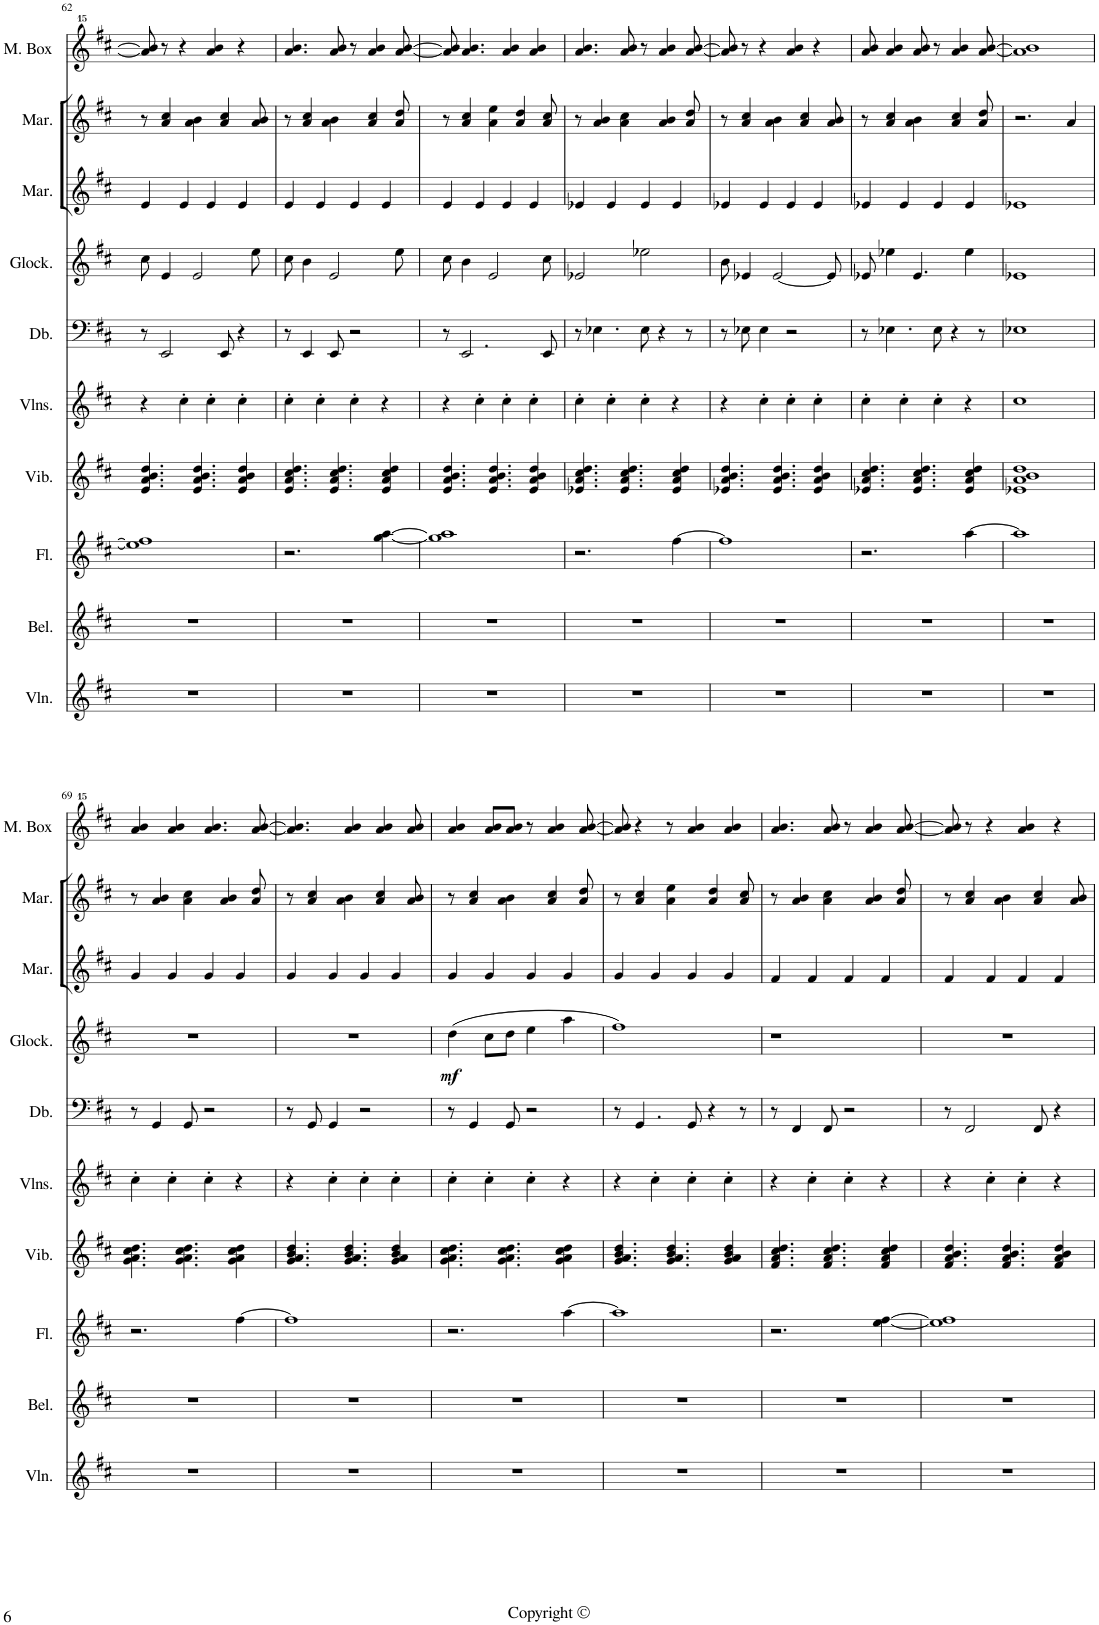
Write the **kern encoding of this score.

**kern	**kern	**kern	**kern	**kern	**kern	**kern	**dynam	**kern	**kern	**kern
*part10	*part9	*part8	*part7	*part6	*part5	*part4	*part4	*part3	*part2	*part1
*staff10	*staff9	*staff8	*staff7	*staff6	*staff5	*staff4	*staff4	*staff3	*staff2	*staff1
*I"Violin	*I"Tubular Bells	*I"Flute	*I"Vibraphone	*I"Violins	*I"Double Bass	*I"Glockenspiel	*	*I"Marimba	*I"Marimba	*I"Music Box
*I'Vln.	*I'Bel.	*I'Fl.	*I'Vib.	*I'Vlns.	*I'Db.	*I'Glock.	*	*I'Mar.	*I'Mar.	*I'M. Box
!!LO:PB:g=z
*clefG2	*clefG2	*clefG2	*clefG2	*clefG2	*clefF4	*clefG2	*	*clefG2	*clefG2	*clefG^^2
*	*	*	*	*	*Trd7c12	*Trd-14c-24	*	*	*	*
*k[f#c#]	*k[f#c#]	*k[f#c#]	*k[f#c#]	*k[f#c#]	*k[f#c#]	*k[f#c#]	*	*k[f#c#]	*k[f#c#]	*k[f#c#]
*M4/4	*M4/4	*M4/4	*M4/4	*M4/4	*M4/4	*M4/4	*	*M4/4	*M4/4	*M4/4
=62	=62	=62	=62	=62	=62	=62	=62	=62	=62	=62
1r	1r	1ee] 1ff#]	4.e/ 4.a/ 4.b/ 4.dd/	4r	8r	8cc#\	.	4e/	8r	8aaa/] 8bbb/]
.	.	.	.	.	2EE/	4e/	.	.	4a/ 4cc#/	8r
.	.	.	.	4cc#'\	.	.	.	4e/	.	4r
.	.	.	4.e/ 4.a/ 4.b/ 4.dd/	.	.	2e/	.	.	4a\ 4b\	.
.	.	.	.	4cc#'\	.	.	.	4e/	.	4aaa/ 4bbb/
.	.	.	.	.	8EE/	.	.	.	4a/ 4cc#/	.
.	.	.	4e/ 4a/ 4b/ 4dd/	4cc#'\	4r	.	.	4e/	.	4r
.	.	.	.	.	.	8ee\	.	.	8a/ 8b/	.
=63	=63	=63	=63	=63	=63	=63	=63	=63	=63	=63
1r	1r	2.r	4.e/ 4.a/ 4.cc#/ 4.dd/	4cc#'\	8r	8cc#\	.	4e/	8r	4.aaa/ 4.bbb/
.	.	.	.	.	4EE/	4b\	.	.	4a/ 4cc#/	.
.	.	.	.	4cc#'\	.	.	.	4e/	.	.
.	.	.	4.e/ 4.a/ 4.cc#/ 4.dd/	.	8EE/	2e/	.	.	4a\ 4b\	8aaa/ 8bbb/
.	.	.	.	4cc#'\	2r	.	.	4e/	.	8r
.	.	.	.	.	.	.	.	.	4a/ 4cc#/	4aaa/ 4bbb/
.	.	[4gg\ [4aa\	4e/ 4a/ 4cc#/ 4dd/	4r	.	.	.	4e/	.	.
.	.	.	.	.	.	8ee\	.	.	8a/ 8dd/	[8aaa/ [8bbb/
=64	=64	=64	=64	=64	=64	=64	=64	=64	=64	=64
1r	1r	1gg] 1aa]	4.e/ 4.a/ 4.b/ 4.dd/	4r	8r	8cc#\	.	4e/	8r	8aaa/] 8bbb/]
.	.	.	.	.	2.EE/	4b\	.	.	4a/ 4cc#/	4.aaa/ 4.bbb/
.	.	.	.	4cc#'\	.	.	.	4e/	.	.
.	.	.	4.e/ 4.a/ 4.b/ 4.dd/	.	.	2e/	.	.	4a\ 4ee\	.
.	.	.	.	4cc#'\	.	.	.	4e/	.	4aaa/ 4bbb/
.	.	.	.	.	.	.	.	.	4a/ 4dd/	.
.	.	.	4e/ 4a/ 4b/ 4dd/	4cc#'\	.	.	.	4e/	.	4aaa/ 4bbb/
.	.	.	.	.	8EE/	8cc#\	.	.	8a/ 8cc#/	.
=65	=65	=65	=65	=65	=65	=65	=65	=65	=65	=65
1r	1r	2.r	4.e-X/ 4.a/ 4.cc#/ 4.dd/	4cc#'\	8r	2e-X/	.	4e-X/	8r	4.aaa/ 4.bbb/
.	.	.	.	.	4.E-X\	.	.	.	4a/ 4b/	.
.	.	.	.	4cc#'\	.	.	.	4e-/	.	.
.	.	.	4.e-/ 4.a/ 4.cc#/ 4.dd/	.	.	.	.	.	4a\ 4cc#\	8aaa/ 8bbb/
.	.	.	.	4cc#'\	8E-\	2ee-X\	.	4e-/	.	8r
.	.	.	.	.	4r	.	.	.	4a/ 4b/	4aaa/ 4bbb/
.	.	[4ff#\	4e-/ 4a/ 4cc#/ 4dd/	4r	.	.	.	4e-/	.	.
.	.	.	.	.	8r	.	.	.	8a/ 8dd/	[8aaa/ [8bbb/
=66	=66	=66	=66	=66	=66	=66	=66	=66	=66	=66
1r	1r	1ff#]	4.e-X/ 4.a/ 4.b/ 4.dd/	4r	8r	8b\	.	4e-X/	8r	8aaa/] 8bbb/]
.	.	.	.	.	8E-X\	4e-X/	.	.	4a/ 4cc#/	8r
.	.	.	.	4cc#'\	4E-\	.	.	4e-/	.	4r
.	.	.	4.e-/ 4.a/ 4.b/ 4.dd/	.	.	[2e-/	.	.	4a\ 4b\	.
.	.	.	.	4cc#'\	2r	.	.	4e-/	.	4aaa/ 4bbb/
.	.	.	.	.	.	.	.	.	4a/ 4cc#/	.
.	.	.	4e-/ 4a/ 4b/ 4dd/	4cc#'\	.	.	.	4e-/	.	4r
.	.	.	.	.	.	8e-/]	.	.	8a/ 8b/	.
=67	=67	=67	=67	=67	=67	=67	=67	=67	=67	=67
1r	1r	2.r	4.e-X/ 4.a/ 4.cc#/ 4.dd/	4cc#'\	8r	8e-X/	.	4e-X/	8r	8aaa/ 8bbb/
.	.	.	.	.	4.E-X\	4ee-X\	.	.	4a/ 4cc#/	4aaa/ 4bbb/
.	.	.	.	4cc#'\	.	.	.	4e-/	.	.
.	.	.	4.e-/ 4.a/ 4.cc#/ 4.dd/	.	.	4.e-/	.	.	4a\ 4b\	8aaa/ 8bbb/
.	.	.	.	4cc#'\	8E-\	.	.	4e-/	.	8r
.	.	.	.	.	4r	.	.	.	4a/ 4cc#/	4aaa/ 4bbb/
.	.	[4aa\	4e-/ 4a/ 4cc#/ 4dd/	4r	.	4ee-\	.	4e-/	.	.
.	.	.	.	.	8r	.	.	.	8a/ 8dd/	[8aaa/ [8bbb/
=68	=68	=68	=68	=68	=68	=68	=68	=68	=68	=68
1r	1r	1aa]	1e-X 1a 1b 1dd	1cc#	1E-X	1e-X	.	1e-X	2.r	1aaa] 1bbb]
.	.	.	.	.	.	.	.	.	4a/	.
!!LO:LB:g=z
=69	=69	=69	=69	=69	=69	=69	=69	=69	=69	=69
1r	1r	2.r	4.g\ 4.a\ 4.cc#\ 4.dd\	4cc#'\	8r	1r	.	4g/	8r	4aaa/ 4bbb/
.	.	.	.	.	4GG/	.	.	.	4a/ 4b/	.
.	.	.	.	4cc#'\	.	.	.	4g/	.	4aaa/ 4bbb/
.	.	.	4.g\ 4.a\ 4.cc#\ 4.dd\	.	8GG/	.	.	.	4a\ 4cc#\	.
.	.	.	.	4cc#'\	2r	.	.	4g/	.	4.aaa/ 4.bbb/
.	.	.	.	.	.	.	.	.	4a/ 4b/	.
.	.	[4ff#\	4g\ 4a\ 4cc#\ 4dd\	4r	.	.	.	4g/	.	.
.	.	.	.	.	.	.	.	.	8a/ 8dd/	[8aaa/ [8bbb/
=70	=70	=70	=70	=70	=70	=70	=70	=70	=70	=70
1r	1r	1ff#]	4.g/ 4.a/ 4.b/ 4.dd/	4r	8r	1r	.	4g/	8r	4.aaa/] 4.bbb/]
.	.	.	.	.	8GG/	.	.	.	4a/ 4cc#/	.
.	.	.	.	4cc#'\	4GG/	.	.	4g/	.	.
.	.	.	4.g/ 4.a/ 4.b/ 4.dd/	.	.	.	.	.	4a\ 4b\	4aaa/ 4bbb/
.	.	.	.	4cc#'\	2r	.	.	4g/	.	.
.	.	.	.	.	.	.	.	.	4a/ 4cc#/	4aaa/ 4bbb/
.	.	.	4g/ 4a/ 4b/ 4dd/	4cc#'\	.	.	.	4g/	.	.
.	.	.	.	.	.	.	.	.	8a/ 8b/	8aaa/ 8bbb/
=71	=71	=71	=71	=71	=71	=71	=71	=71	=71	=71
!	!	!	!	!	!	!	!LO:DY:b	!	!	!
1r	1r	2.r	4.g\ 4.a\ 4.cc#\ 4.dd\	4cc#'\	8r	(4dd\	mf	4g/	8r	4aaa/ 4bbb/
.	.	.	.	.	4GG/	.	.	.	4a/ 4cc#/	.
.	.	.	.	4cc#'\	.	8cc#\L	.	4g/	.	8aaa/ 8bbb/L
.	.	.	4.g\ 4.a\ 4.cc#\ 4.dd\	.	8GG/	8dd\J	.	.	4a\ 4b\	8aaa/ 8bbb/J
.	.	.	.	4cc#'\	2r	4ee\	.	4g/	.	8r
.	.	.	.	.	.	.	.	.	4a/ 4cc#/	4aaa/ 4bbb/
.	.	[4aa\	4g\ 4a\ 4cc#\ 4dd\	4r	.	4aa\	.	4g/	.	.
.	.	.	.	.	.	.	.	.	8a/ 8dd/	[8aaa/ [8bbb/
=72	=72	=72	=72	=72	=72	=72	=72	=72	=72	=72
1r	1r	1aa]	4.g/ 4.a/ 4.b/ 4.dd/	4r	8r	1ff#)	.	4g/	8r	8aaa/] 8bbb/]
.	.	.	.	.	4.GG/	.	.	.	4a/ 4cc#/	4r
.	.	.	.	4cc#'\	.	.	.	4g/	.	.
.	.	.	4.g/ 4.a/ 4.b/ 4.dd/	.	.	.	.	.	4a\ 4ee\	8r
.	.	.	.	4cc#'\	8GG/	.	.	4g/	.	4aaa/ 4bbb/
.	.	.	.	.	4r	.	.	.	4a/ 4dd/	.
.	.	.	4g/ 4a/ 4b/ 4dd/	4cc#'\	.	.	.	4g/	.	4aaa/ 4bbb/
.	.	.	.	.	8r	.	.	.	8a/ 8cc#/	.
=73	=73	=73	=73	=73	=73	=73	=73	=73	=73	=73
1r	1r	2.r	4.f#/ 4.a/ 4.cc#/ 4.dd/	4r	8r	1r	.	4f#/	8r	4.aaa/ 4.bbb/
.	.	.	.	.	4FF#/	.	.	.	4a/ 4b/	.
.	.	.	.	4cc#'\	.	.	.	4f#/	.	.
.	.	.	4.f#/ 4.a/ 4.cc#/ 4.dd/	.	8FF#/	.	.	.	4a\ 4cc#\	8aaa/ 8bbb/
.	.	.	.	4cc#'\	2r	.	.	4f#/	.	8r
.	.	.	.	.	.	.	.	.	4a/ 4b/	4aaa/ 4bbb/
.	.	[4ee\ [4ff#\	4f#/ 4a/ 4cc#/ 4dd/	4r	.	.	.	4f#/	.	.
.	.	.	.	.	.	.	.	.	8a/ 8dd/	[8aaa/ [8bbb/
=74	=74	=74	=74	=74	=74	=74	=74	=74	=74	=74
1r	1r	1ee] 1ff#]	4.f#/ 4.a/ 4.b/ 4.dd/	4r	8r	1r	.	4f#/	8r	8aaa/] 8bbb/]
.	.	.	.	.	2FF#/	.	.	.	4a/ 4cc#/	8r
.	.	.	.	4cc#'\	.	.	.	4f#/	.	4r
.	.	.	4.f#/ 4.a/ 4.b/ 4.dd/	.	.	.	.	.	4a\ 4b\	.
.	.	.	.	4cc#'\	.	.	.	4f#/	.	4aaa/ 4bbb/
.	.	.	.	.	8FF#/	.	.	.	4a/ 4cc#/	.
.	.	.	4f#/ 4a/ 4b/ 4dd/	4r	4r	.	.	4f#/	.	4r
.	.	.	.	.	.	.	.	.	8a/ 8b/	.
=	=	=	=	=	=	=	=	=	=	=
*-	*-	*-	*-	*-	*-	*-	*-	*-	*-	*-
